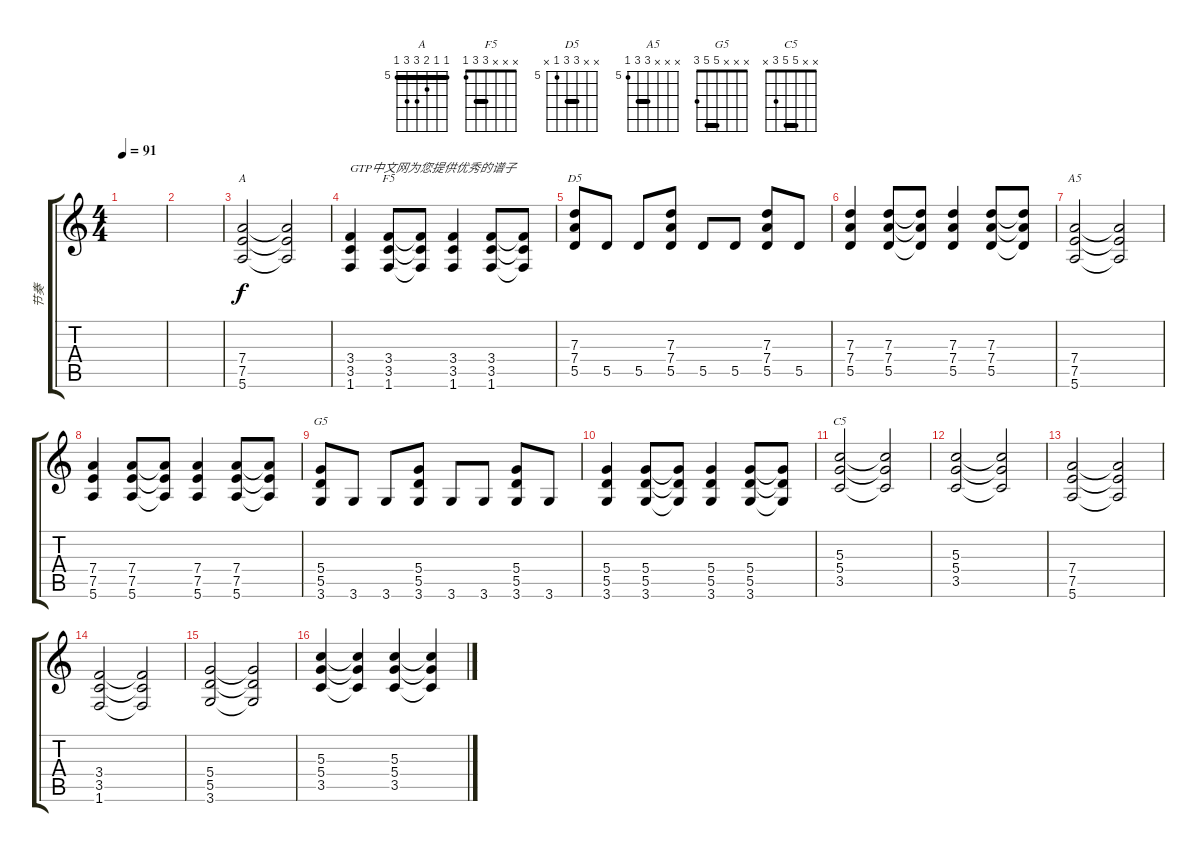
\track ("节奏" "节奏") {instrument distortionguitar}
\staff {score tabs}
\tuning (E4 B3 G3 D3 A2 E2) {hide}
\chord ("A" 5 5 6 7 7 5) {firstfret 5 barre 5}
\chord ("F5" x x x 3 3 1) {barre 3}
\chord ("D5" x x 7 7 5 x) {firstfret 5 barre 7}
\chord ("A5" x x x 7 7 5) {firstfret 5 barre 7}
\chord ("G5" x x x 5 5 3) {barre 5}
\chord ("C5" x x 5 5 3 x) {barre 5}
\ts (4 4)
\tempo 91
\clef g2
\ks c
|
|
(7.4 7.5 5.6).2{ch "A"} (7.4{t} 7.5{t} 5.6{t}).2 |
(3.4 3.5 1.6).4{txt "GTP中文网为您提供优秀的谱子"} (3.4 3.5 1.6).8{ch "F5"} (3.4{t} 3.5{t} 1.6{t}).8 (3.4 3.5 1.6).4 (3.4 3.5 1.6).8 (3.4{t} 3.5{t} 1.6{t}).8 |
(7.3 7.4 5.5).8{ch "D5"} 5.5.8 5.5.8 (7.3 7.4 5.5).8 5.5.8 5.5.8 (7.3 7.4 5.5).8 5.5.8 |
(7.3 7.4 5.5).4 (7.3 7.4 5.5).8 (7.3{t} 7.4{t} 5.5{t}).8 (7.3 7.4 5.5).4 (7.3 7.4 5.5).8 (7.3{t} 7.4{t} 5.5{t}).8 |
(7.4 7.5 5.6).2{ch "A5"} (7.4{t} 7.5{t} 5.6{t}).2 |
(7.4 7.5 5.6).4 (7.4 7.5 5.6).8 (7.4{t} 7.5{t} 5.6{t}).8 (7.4 7.5 5.6).4 (7.4 7.5 5.6).8 (7.4{t} 7.5{t} 5.6{t}).8 |
(5.4 5.5 3.6).8{ch "G5"} 3.6.8 3.6.8 (5.4 5.5 3.6).8 3.6.8 3.6.8 (5.4 5.5 3.6).8 3.6.8 |
(5.4 5.5 3.6).4 (5.4 5.5 3.6).8 (5.4{t} 5.5{t} 3.6{t}).8 (5.4 5.5 3.6).4 (5.4 5.5 3.6).8 (5.4{t} 5.5{t} 3.6{t}).8 |
(5.3 5.4 3.5).2{ch "C5"} (5.3{t} 5.4{t} 3.5{t}).2 |
(5.3 5.4 3.5).2 (5.3{t} 5.4{t} 3.5{t}).2 |
(7.4 7.5 5.6).2 (7.4{t} 7.5{t} 5.6{t}).2 |
(3.4 3.5 1.6).2 (3.4{t} 3.5{t} 1.6{t}).2 |
(5.4 5.5 3.6).2 (5.4{t} 5.5{t} 3.6{t}).2 |
(5.3 5.4 3.5).4 (5.3{t} 5.4{t} 3.5{t}).4 (5.3 5.4 3.5).4 (5.3{t} 5.4{t} 3.5{t}).4
